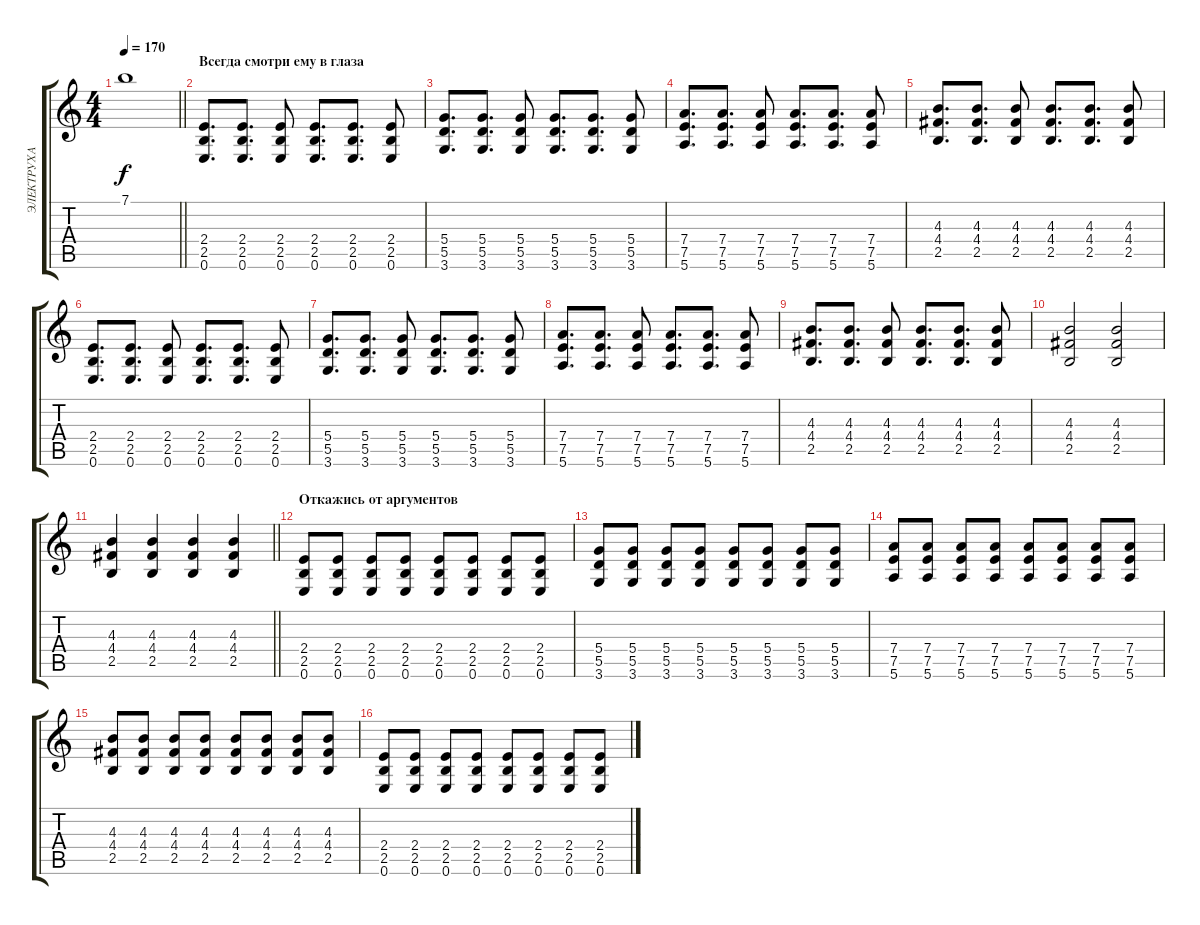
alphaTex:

\track ("ЭЛЕКТРУХА" "ЭЛЕКТРУХА") {instrument overdrivenguitar}
\staff {score tabs}
\tuning (E4 B3 G3 D3 A2 E2) {hide}
\ts (4 4)
\tempo 170
\clef g2
\barLineRight lightlight
\ks c
7.1.1{dy f} |
\section ("" "Всегда смотри ему в глаза")
(2.4 2.5 0.6).8{d} (2.4 2.5 0.6).8{d} (2.4 2.5 0.6).8 (2.4 2.5 0.6).8{d} (2.4 2.5 0.6).8{d} (2.4 2.5 0.6).8 |
(5.4 5.5 3.6).8{d} (5.4 5.5 3.6).8{d} (5.4 5.5 3.6).8 (5.4 5.5 3.6).8{d} (5.4 5.5 3.6).8{d} (5.4 5.5 3.6).8 |
(7.4 7.5 5.6).8{d} (7.4 7.5 5.6).8{d} (7.4 7.5 5.6).8 (7.4 7.5 5.6).8{d} (7.4 7.5 5.6).8{d} (7.4 7.5 5.6).8 |
(4.3 4.4 2.5).8{d} (4.3 4.4 2.5).8{d} (4.3 4.4 2.5).8 (4.3 4.4 2.5).8{d} (4.3 4.4 2.5).8{d} (4.3 4.4 2.5).8 |
(2.4 2.5 0.6).8{d} (2.4 2.5 0.6).8{d} (2.4 2.5 0.6).8 (2.4 2.5 0.6).8{d} (2.4 2.5 0.6).8{d} (2.4 2.5 0.6).8 |
(5.4 5.5 3.6).8{d} (5.4 5.5 3.6).8{d} (5.4 5.5 3.6).8 (5.4 5.5 3.6).8{d} (5.4 5.5 3.6).8{d} (5.4 5.5 3.6).8 |
(7.4 7.5 5.6).8{d} (7.4 7.5 5.6).8{d} (7.4 7.5 5.6).8 (7.4 7.5 5.6).8{d} (7.4 7.5 5.6).8{d} (7.4 7.5 5.6).8 |
(4.3 4.4 2.5).8{d} (4.3 4.4 2.5).8{d} (4.3 4.4 2.5).8 (4.3 4.4 2.5).8{d} (4.3 4.4 2.5).8{d} (4.3 4.4 2.5).8 |
(4.3 4.4 2.5).2 (4.3 4.4 2.5).2 |
\barLineRight lightlight
(4.3 4.4 2.5).4 (4.3 4.4 2.5).4 (4.3 4.4 2.5).4 (4.3 4.4 2.5).4 |
\section ("" "Откажись от аргументов")
(2.4 2.5 0.6).8 (2.4 2.5 0.6).8 (2.4 2.5 0.6).8 (2.4 2.5 0.6).8 (2.4 2.5 0.6).8 (2.4 2.5 0.6).8 (2.4 2.5 0.6).8 (2.4 2.5 0.6).8 |
(5.4 5.5 3.6).8 (5.4 5.5 3.6).8 (5.4 5.5 3.6).8 (5.4 5.5 3.6).8 (5.4 5.5 3.6).8 (5.4 5.5 3.6).8 (5.4 5.5 3.6).8 (5.4 5.5 3.6).8 |
(7.4 7.5 5.6).8 (7.4 7.5 5.6).8 (7.4 7.5 5.6).8 (7.4 7.5 5.6).8 (7.4 7.5 5.6).8 (7.4 7.5 5.6).8 (7.4 7.5 5.6).8 (7.4 7.5 5.6).8 |
(4.3 4.4 2.5).8 (4.3 4.4 2.5).8 (4.3 4.4 2.5).8 (4.3 4.4 2.5).8 (4.3 4.4 2.5).8 (4.3 4.4 2.5).8 (4.3 4.4 2.5).8 (4.3 4.4 2.5).8 |
(2.4 2.5 0.6).8 (2.4 2.5 0.6).8 (2.4 2.5 0.6).8 (2.4 2.5 0.6).8 (2.4 2.5 0.6).8 (2.4 2.5 0.6).8 (2.4 2.5 0.6).8 (2.4 2.5 0.6).8
